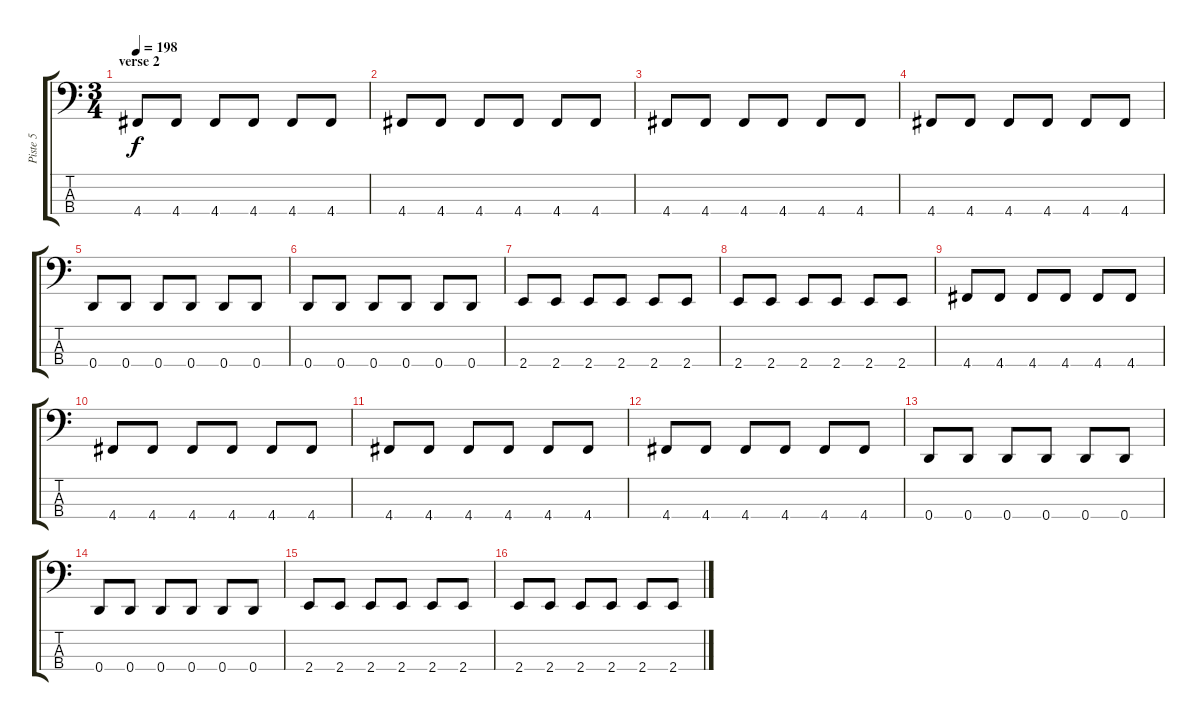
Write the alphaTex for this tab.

\track ("Piste 5" "Piste 5") {instrument electricbassfinger}
\staff {score tabs}
\tuning (G2 D2 A1 D1) {hide}
\ts (3 4)
\section ("" "verse 2")
\tempo 198
\clef f4
\ks c
4.4.8{dy f} 4.4.8 4.4.8 4.4.8 4.4.8 4.4.8 |
4.4.8 4.4.8 4.4.8 4.4.8 4.4.8 4.4.8 |
4.4.8 4.4.8 4.4.8 4.4.8 4.4.8 4.4.8 |
4.4.8 4.4.8 4.4.8 4.4.8 4.4.8 4.4.8 |
0.4.8 0.4.8 0.4.8 0.4.8 0.4.8 0.4.8 |
0.4.8 0.4.8 0.4.8 0.4.8 0.4.8 0.4.8 |
2.4.8 2.4.8 2.4.8 2.4.8 2.4.8 2.4.8 |
2.4.8 2.4.8 2.4.8 2.4.8 2.4.8 2.4.8 |
4.4.8 4.4.8 4.4.8 4.4.8 4.4.8 4.4.8 |
4.4.8 4.4.8 4.4.8 4.4.8 4.4.8 4.4.8 |
4.4.8 4.4.8 4.4.8 4.4.8 4.4.8 4.4.8 |
4.4.8 4.4.8 4.4.8 4.4.8 4.4.8 4.4.8 |
0.4.8 0.4.8 0.4.8 0.4.8 0.4.8 0.4.8 |
0.4.8 0.4.8 0.4.8 0.4.8 0.4.8 0.4.8 |
2.4.8 2.4.8 2.4.8 2.4.8 2.4.8 2.4.8 |
2.4.8 2.4.8 2.4.8 2.4.8 2.4.8 2.4.8
